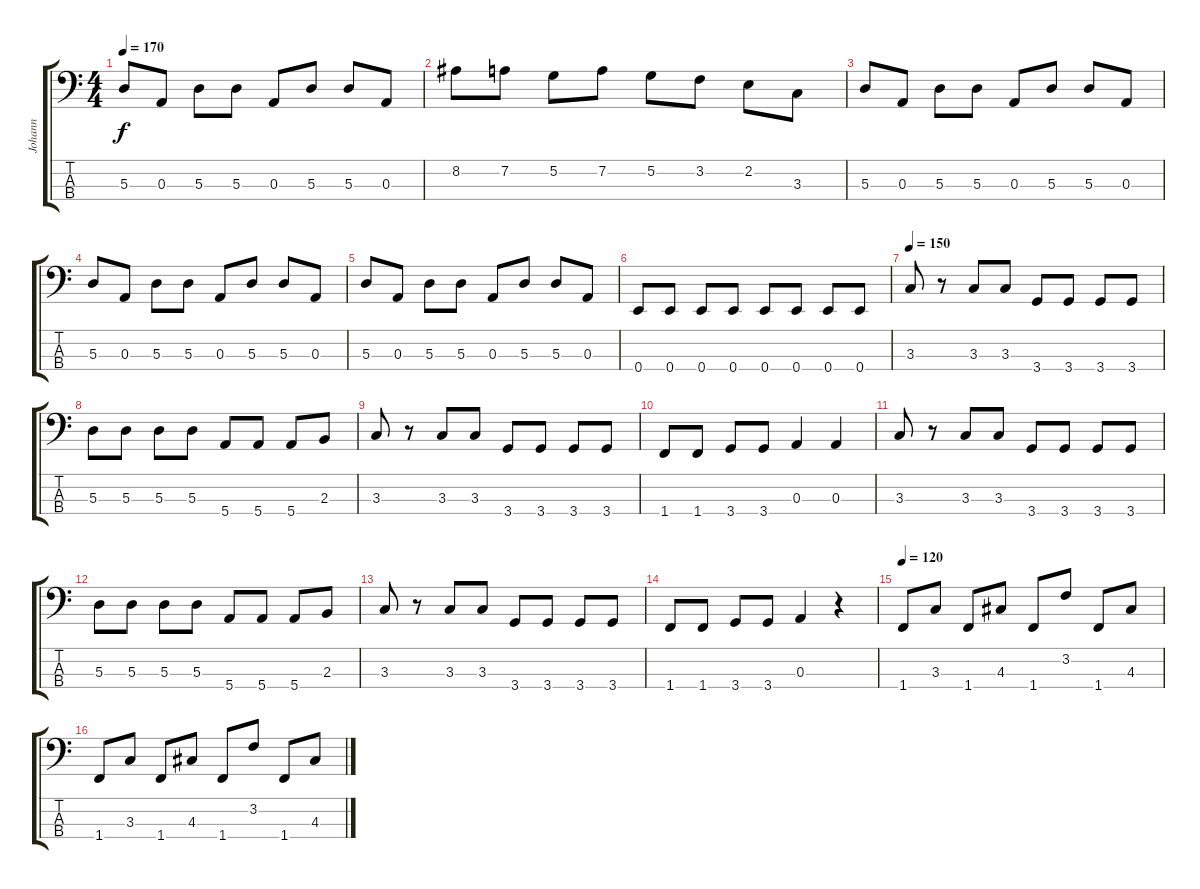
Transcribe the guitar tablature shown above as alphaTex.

\track ("Johann" "Johann") {instrument electricbassfinger}
\staff {score tabs}
\tuning (G2 D2 A1 E1) {hide}
\ts (4 4)
\tempo 170
\clef f4
\ks c
5.3.8{dy f} 0.3.8 5.3.8 5.3.8 0.3.8 5.3.8 5.3.8 0.3.8 |
8.2.8 7.2.8 5.2.8 7.2.8 5.2.8 3.2.8 2.2.8 3.3.8 |
5.3.8 0.3.8 5.3.8 5.3.8 0.3.8 5.3.8 5.3.8 0.3.8 |
5.3.8 0.3.8 5.3.8 5.3.8 0.3.8 5.3.8 5.3.8 0.3.8 |
5.3.8 0.3.8 5.3.8 5.3.8 0.3.8 5.3.8 5.3.8 0.3.8 |
0.4.8 0.4.8 0.4.8 0.4.8 0.4.8 0.4.8 0.4.8 0.4.8 |
\tempo 150
3.3.8 r.8 3.3.8 3.3.8 3.4.8 3.4.8 3.4.8 3.4.8 |
5.3.8 5.3.8 5.3.8 5.3.8 5.4.8 5.4.8 5.4.8 2.3.8 |
3.3.8 r.8 3.3.8 3.3.8 3.4.8 3.4.8 3.4.8 3.4.8 |
1.4.8 1.4.8 3.4.8 3.4.8 0.3.4 0.3.4 |
3.3.8 r.8 3.3.8 3.3.8 3.4.8 3.4.8 3.4.8 3.4.8 |
5.3.8 5.3.8 5.3.8 5.3.8 5.4.8 5.4.8 5.4.8 2.3.8 |
3.3.8 r.8 3.3.8 3.3.8 3.4.8 3.4.8 3.4.8 3.4.8 |
1.4.8 1.4.8 3.4.8 3.4.8 0.3.4 r.4 |
\tempo 120
1.4.8 3.3.8 1.4.8 4.3.8 1.4.8 3.2.8 1.4.8 4.3.8 |
1.4.8 3.3.8 1.4.8 4.3.8 1.4.8 3.2.8 1.4.8 4.3.8
